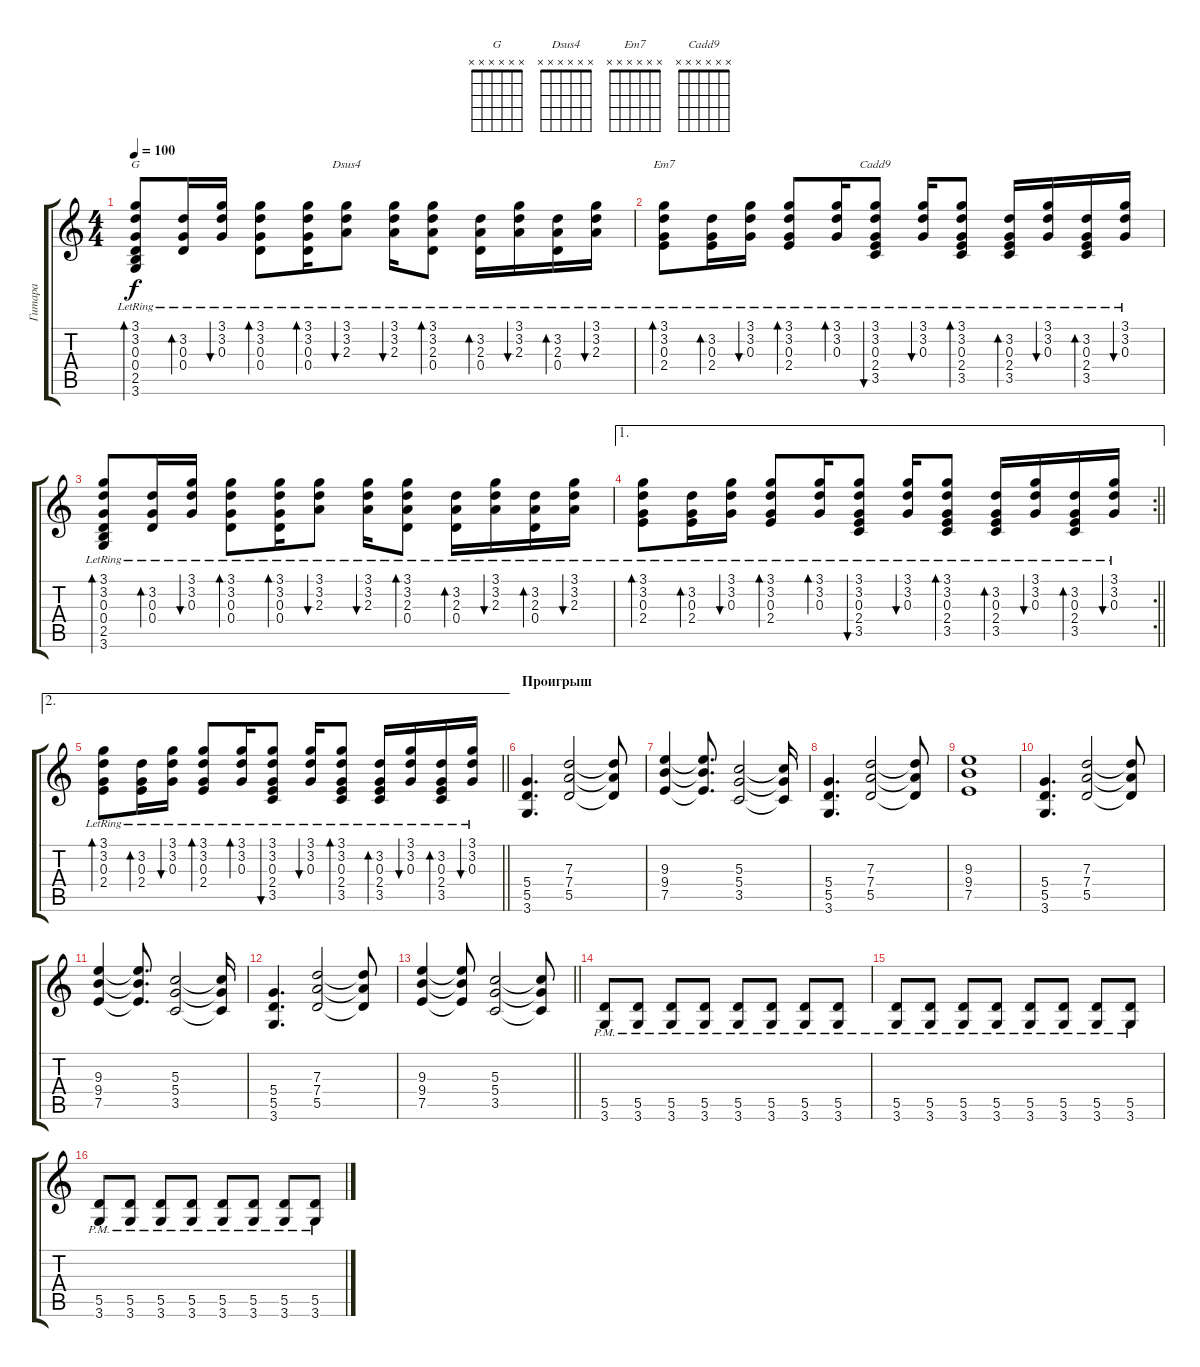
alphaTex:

\track ("Гитара" "Гитара") {instrument acousticguitarsteel}
\staff {score tabs}
\tuning (E4 B3 G3 D3 A2 E2) {hide}
\chord ("G" x x x x x x)
\chord ("Dsus4" x x x x x x)
\chord ("Em7" x x x x x x)
\chord ("Cadd9" x x x x x x)
\ts (4 4)
\tempo 100
\clef g2
\ks c
(3.1{lr} 3.2{lr} 0.3{lr} 0.4{lr} 2.5{lr} 3.6).8{bd 60 ch "G" dy f} (3.2{lr} 0.3{lr} 0.4{lr}).16{bd 60} (3.1{lr} 3.2{lr} 0.3{lr}).16{bu 60} (3.1{lr} 3.2{lr} 0.3{lr} 0.4{lr}).8{bd 60} (3.1{lr} 3.2{lr} 0.3{lr} 0.4{lr}).16{bd 60} (3.1{lr} 3.2{lr} 2.3{lr}).8{bu 60 ch "Dsus4"} (3.1{lr} 3.2{lr} 2.3{lr}).16{bu 60} (3.1{lr} 3.2{lr} 2.3{lr} 0.4{lr}).8{bd 60} (3.2{lr} 2.3{lr} 0.4{lr}).16{bd 60} (3.1{lr} 3.2{lr} 2.3{lr}).16{bu 60} (3.2{lr} 2.3{lr} 0.4{lr}).16{bd 60} (3.1{lr} 3.2{lr} 2.3{lr}).16{bu 60} |
(3.1{lr} 3.2{lr} 0.3{lr} 2.4{lr}).8{bd 60 ch "Em7"} (3.2{lr} 0.3{lr} 2.4{lr}).16{bd 60} (3.1{lr} 3.2{lr} 0.3{lr}).16{bu 60} (3.1{lr} 3.2{lr} 0.3{lr} 2.4{lr}).8{bd 60} (3.1{lr} 3.2{lr} 0.3{lr}).16{bd 60} (3.1{lr} 3.2{lr} 0.3{lr} 2.4{lr} 3.5{lr}).8{bu 60 ch "Cadd9"} (3.1{lr} 3.2{lr} 0.3{lr}).16{bu 60} (3.1{lr} 3.2{lr} 0.3{lr} 2.4{lr} 3.5{lr}).8{bd 60} (3.2{lr} 0.3{lr} 2.4{lr} 3.5{lr}).16{bd 60} (3.1{lr} 3.2{lr} 0.3{lr}).16{bu 60} (3.2{lr} 0.3{lr} 2.4{lr} 3.5{lr}).16{bd 60} (3.1{lr} 3.2{lr} 0.3{lr}).16{bu 60} |
(3.1{lr} 3.2{lr} 0.3{lr} 0.4{lr} 2.5{lr} 3.6).8{bd 60} (3.2{lr} 0.3{lr} 0.4{lr}).16{bd 60} (3.1{lr} 3.2{lr} 0.3{lr}).16{bu 60} (3.1{lr} 3.2{lr} 0.3{lr} 0.4{lr}).8{bd 60} (3.1{lr} 3.2{lr} 0.3{lr} 0.4{lr}).16{bd 60} (3.1{lr} 3.2{lr} 2.3{lr}).8{bu 60} (3.1{lr} 3.2{lr} 2.3{lr}).16{bu 60} (3.1{lr} 3.2{lr} 2.3{lr} 0.4{lr}).8{bd 60} (3.2{lr} 2.3{lr} 0.4{lr}).16{bd 60} (3.1{lr} 3.2{lr} 2.3{lr}).16{bu 60} (3.2{lr} 2.3{lr} 0.4{lr}).16{bd 60} (3.1{lr} 3.2{lr} 2.3{lr}).16{bu 60} |
\ae 1
\rc 2
\barLineRight lightlight
(3.1{lr} 3.2{lr} 0.3{lr} 2.4{lr}).8{bd 60} (3.2{lr} 0.3{lr} 2.4{lr}).16{bd 60} (3.1{lr} 3.2{lr} 0.3{lr}).16{bu 60} (3.1{lr} 3.2{lr} 0.3{lr} 2.4{lr}).8{bd 60} (3.1{lr} 3.2{lr} 0.3{lr}).16{bd 60} (3.1{lr} 3.2{lr} 0.3{lr} 2.4{lr} 3.5{lr}).8{bu 60} (3.1{lr} 3.2{lr} 0.3{lr}).16{bu 60} (3.1{lr} 3.2{lr} 0.3{lr} 2.4{lr} 3.5{lr}).8{bd 60} (3.2{lr} 0.3{lr} 2.4{lr} 3.5{lr}).16{bd 60} (3.1{lr} 3.2{lr} 0.3{lr}).16{bu 60} (3.2{lr} 0.3{lr} 2.4{lr} 3.5{lr}).16{bd 60} (3.1{lr} 3.2{lr} 0.3{lr}).16{bu 60} |
\ae 2
\barLineRight lightlight
(3.1{lr} 3.2{lr} 0.3{lr} 2.4{lr}).8{bd 60} (3.2{lr} 0.3{lr} 2.4{lr}).16{bd 60} (3.1{lr} 3.2{lr} 0.3{lr}).16{bu 60} (3.1{lr} 3.2{lr} 0.3{lr} 2.4{lr}).8{bd 60} (3.1{lr} 3.2{lr} 0.3{lr}).16{bd 60} (3.1{lr} 3.2{lr} 0.3{lr} 2.4{lr} 3.5{lr}).8{bu 60} (3.1{lr} 3.2{lr} 0.3{lr}).16{bu 60} (3.1{lr} 3.2{lr} 0.3{lr} 2.4{lr} 3.5{lr}).8{bd 60} (3.2{lr} 0.3{lr} 2.4{lr} 3.5{lr}).16{bd 60} (3.1{lr} 3.2{lr} 0.3{lr}).16{bu 60} (3.2{lr} 0.3{lr} 2.4{lr} 3.5{lr}).16{bd 60} (3.1{lr} 3.2{lr} 0.3{lr}).16{bu 60} |
\section ("" "Проигрыш")
(5.4 5.5 3.6).4{d volume 10 instrument distortionguitar} (7.3 7.4 5.5).2 (7.3{t} 7.4{t} 5.5{t}).8 |
(9.3 9.4 7.5).4 (9.3{t} 9.4{t} 7.5{t}).8{d} (5.3 5.4 3.5).2 (5.3{t} 5.4{t} 3.5{t}).16 |
(5.4 5.5 3.6).4{d} (7.3 7.4 5.5).2 (7.3{t} 7.4{t} 5.5{t}).8 |
(9.3 9.4 7.5).1 |
(5.4 5.5 3.6).4{d} (7.3 7.4 5.5).2 (7.3{t} 7.4{t} 5.5{t}).8 |
(9.3 9.4 7.5).4 (9.3{t} 9.4{t} 7.5{t}).8{d} (5.3 5.4 3.5).2 (5.3{t} 5.4{t} 3.5{t}).16 |
(5.4 5.5 3.6).4{d} (7.3 7.4 5.5).2 (7.3{t} 7.4{t} 5.5{t}).8 |
\barLineRight lightlight
(9.3 9.4 7.5).4 (9.3{t} 9.4{t} 7.5{t}).8 (5.3 5.4 3.5).2 (5.3{t} 5.4{t} 3.5{t}).8 |
(5.5{pm} 3.6{pm}).8 (5.5{pm} 3.6{pm}).8 (5.5{pm} 3.6{pm}).8 (5.5{pm} 3.6{pm}).8 (5.5{pm} 3.6{pm}).8 (5.5{pm} 3.6{pm}).8 (5.5{pm} 3.6{pm}).8 (5.5{pm} 3.6{pm}).8 |
(5.5{pm} 3.6{pm}).8 (5.5{pm} 3.6{pm}).8 (5.5{pm} 3.6{pm}).8 (5.5{pm} 3.6{pm}).8 (5.5{pm} 3.6{pm}).8 (5.5{pm} 3.6{pm}).8 (5.5{pm} 3.6{pm}).8 (5.5{pm} 3.6{pm}).8 |
(5.5{pm} 3.6{pm}).8 (5.5{pm} 3.6{pm}).8 (5.5{pm} 3.6{pm}).8 (5.5{pm} 3.6{pm}).8 (5.5{pm} 3.6{pm}).8 (5.5{pm} 3.6{pm}).8 (5.5{pm} 3.6{pm}).8 (5.5{pm} 3.6{pm}).8
